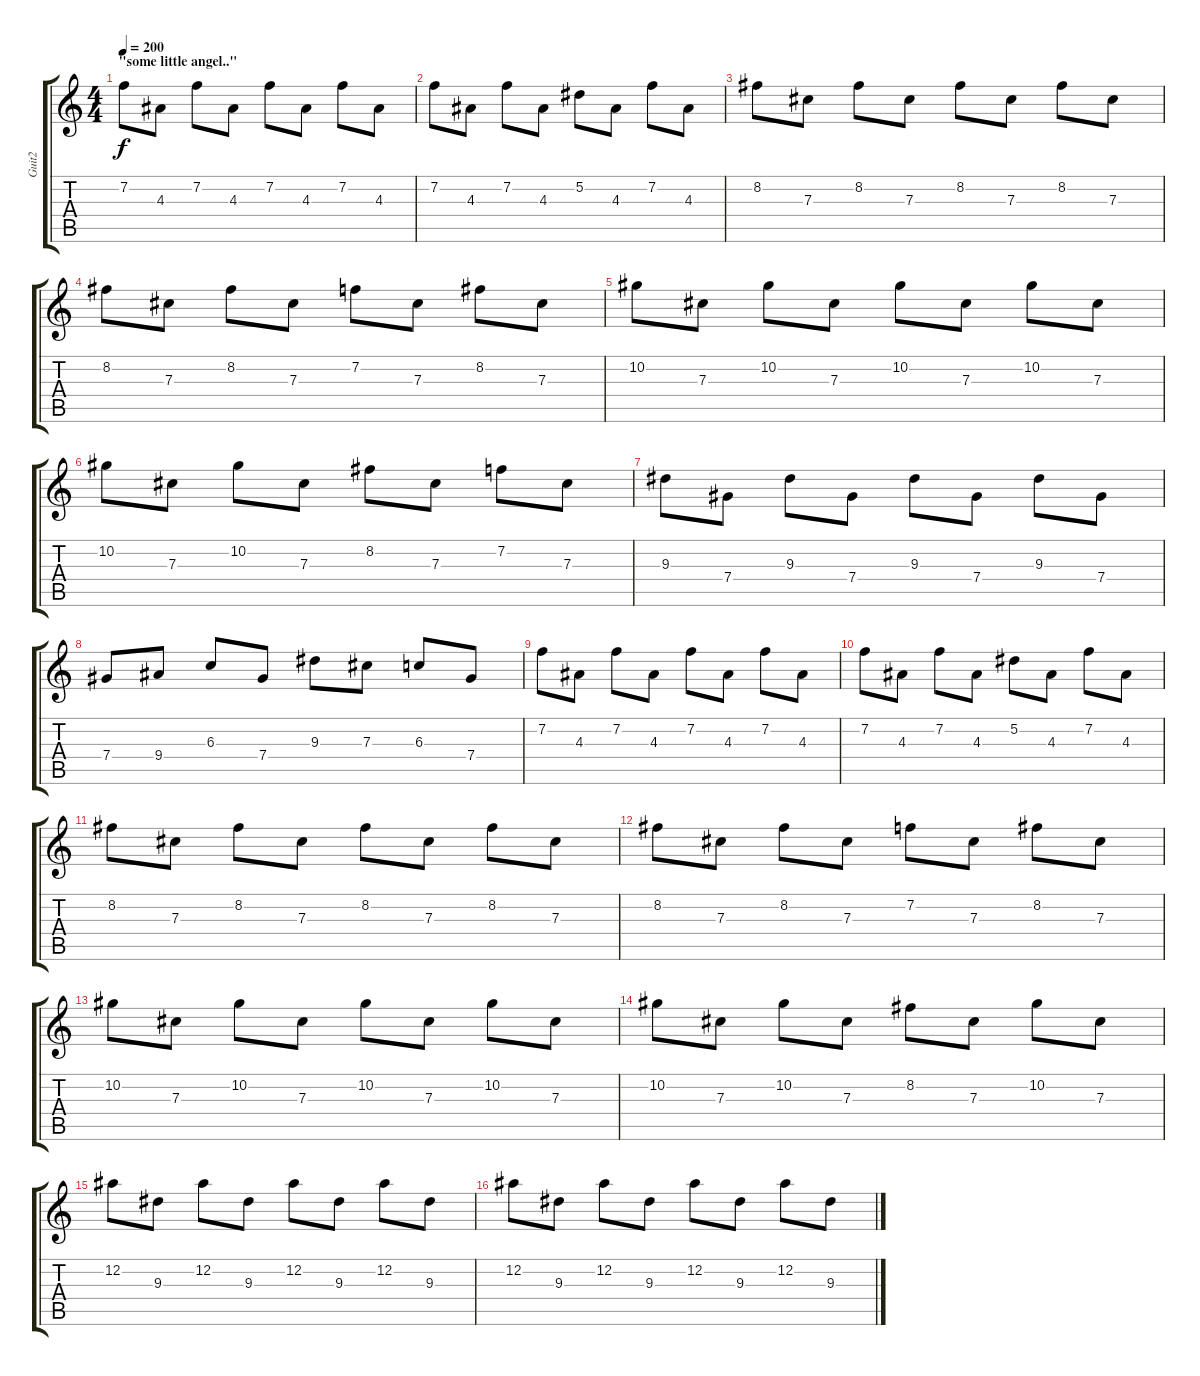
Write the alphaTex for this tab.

\track ("Guit2" "Guit2") {instrument distortionguitar}
\staff {score tabs}
\tuning (Eb4 Bb3 Gb3 Db3 Ab2 Eb2) {hide}
\ts (4 4)
\section ("" "\"some little angel..\"")
\tempo 200
\clef g2
\ks c
7.2.8{dy f} 4.3.8 7.2.8 4.3.8 7.2.8 4.3.8 7.2.8 4.3.8 |
7.2.8 4.3.8 7.2.8 4.3.8 5.2.8 4.3.8 7.2.8 4.3.8 |
8.2.8 7.3.8 8.2.8 7.3.8 8.2.8 7.3.8 8.2.8 7.3.8 |
8.2.8 7.3.8 8.2.8 7.3.8 7.2.8 7.3.8 8.2.8 7.3.8 |
10.2.8 7.3.8 10.2.8 7.3.8 10.2.8 7.3.8 10.2.8 7.3.8 |
10.2.8 7.3.8 10.2.8 7.3.8 8.2.8 7.3.8 7.2.8 7.3.8 |
9.3.8 7.4.8 9.3.8 7.4.8 9.3.8 7.4.8 9.3.8 7.4.8 |
7.4.8 9.4.8 6.3.8 7.4.8 9.3.8 7.3.8 6.3.8 7.4.8 |
7.2.8 4.3.8 7.2.8 4.3.8 7.2.8 4.3.8 7.2.8 4.3.8 |
7.2.8 4.3.8 7.2.8 4.3.8 5.2.8 4.3.8 7.2.8 4.3.8 |
8.2.8 7.3.8 8.2.8 7.3.8 8.2.8 7.3.8 8.2.8 7.3.8 |
8.2.8 7.3.8 8.2.8 7.3.8 7.2.8 7.3.8 8.2.8 7.3.8 |
10.2.8 7.3.8 10.2.8 7.3.8 10.2.8 7.3.8 10.2.8 7.3.8 |
10.2.8 7.3.8 10.2.8 7.3.8 8.2.8 7.3.8 10.2.8 7.3.8 |
12.2.8 9.3.8 12.2.8 9.3.8 12.2.8 9.3.8 12.2.8 9.3.8 |
12.2.8 9.3.8 12.2.8 9.3.8 12.2.8 9.3.8 12.2.8 9.3.8
